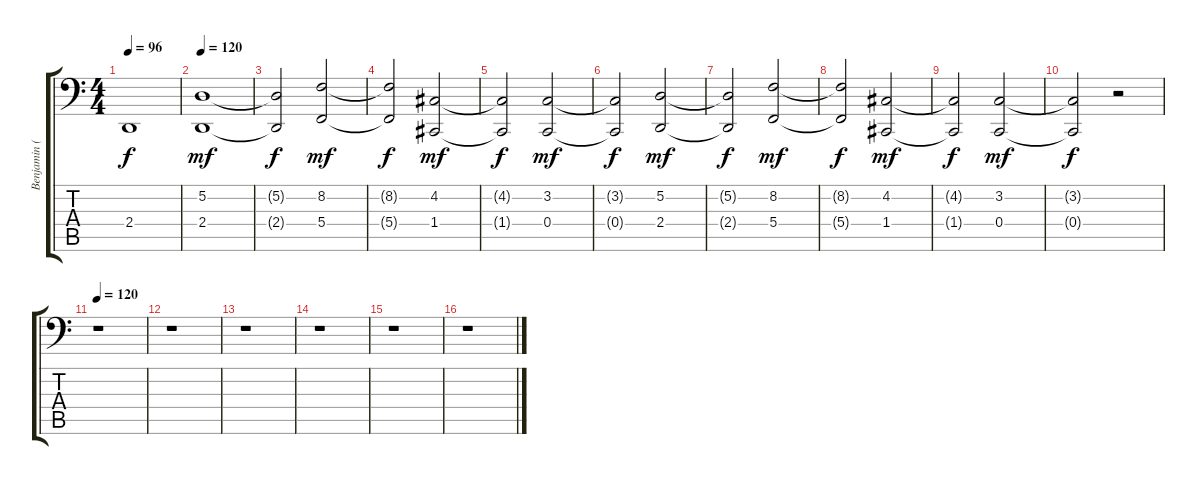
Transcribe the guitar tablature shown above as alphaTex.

\track ("Benjamin (KeybLow)" "Benjamin (") {instrument churchorgan}
\staff {score tabs}
\tuning (D3 A2 F2 C2 G1 D1) {hide}
\ts (4 4)
\tempo 96
\clef f4
\ks c
2.4{t}.1{dy f} |
\tempo 120
(5.2 2.4).1{dy mf} |
(5.2{t} 2.4{t}).2{dy f} (8.2 5.4).2{dy mf} |
(8.2{t} 5.4{t}).2{dy f} (4.2 1.4).2{dy mf} |
(4.2{t} 1.4{t}).2{dy f} (3.2 0.4).2{dy mf} |
(3.2{t} 0.4{t}).2{dy f} (5.2 2.4).2{dy mf} |
(5.2{t} 2.4{t}).2{dy f} (8.2 5.4).2{dy mf} |
(8.2{t} 5.4{t}).2{dy f} (4.2 1.4).2{dy mf} |
(4.2{t} 1.4{t}).2{dy f} (3.2 0.4).2{dy mf} |
(3.2{t} 0.4{t}).2{dy f} r.2 |
\tempo 120
r.1 |
r.1 |
r.1 |
r.1 |
r.1 |
r.1
